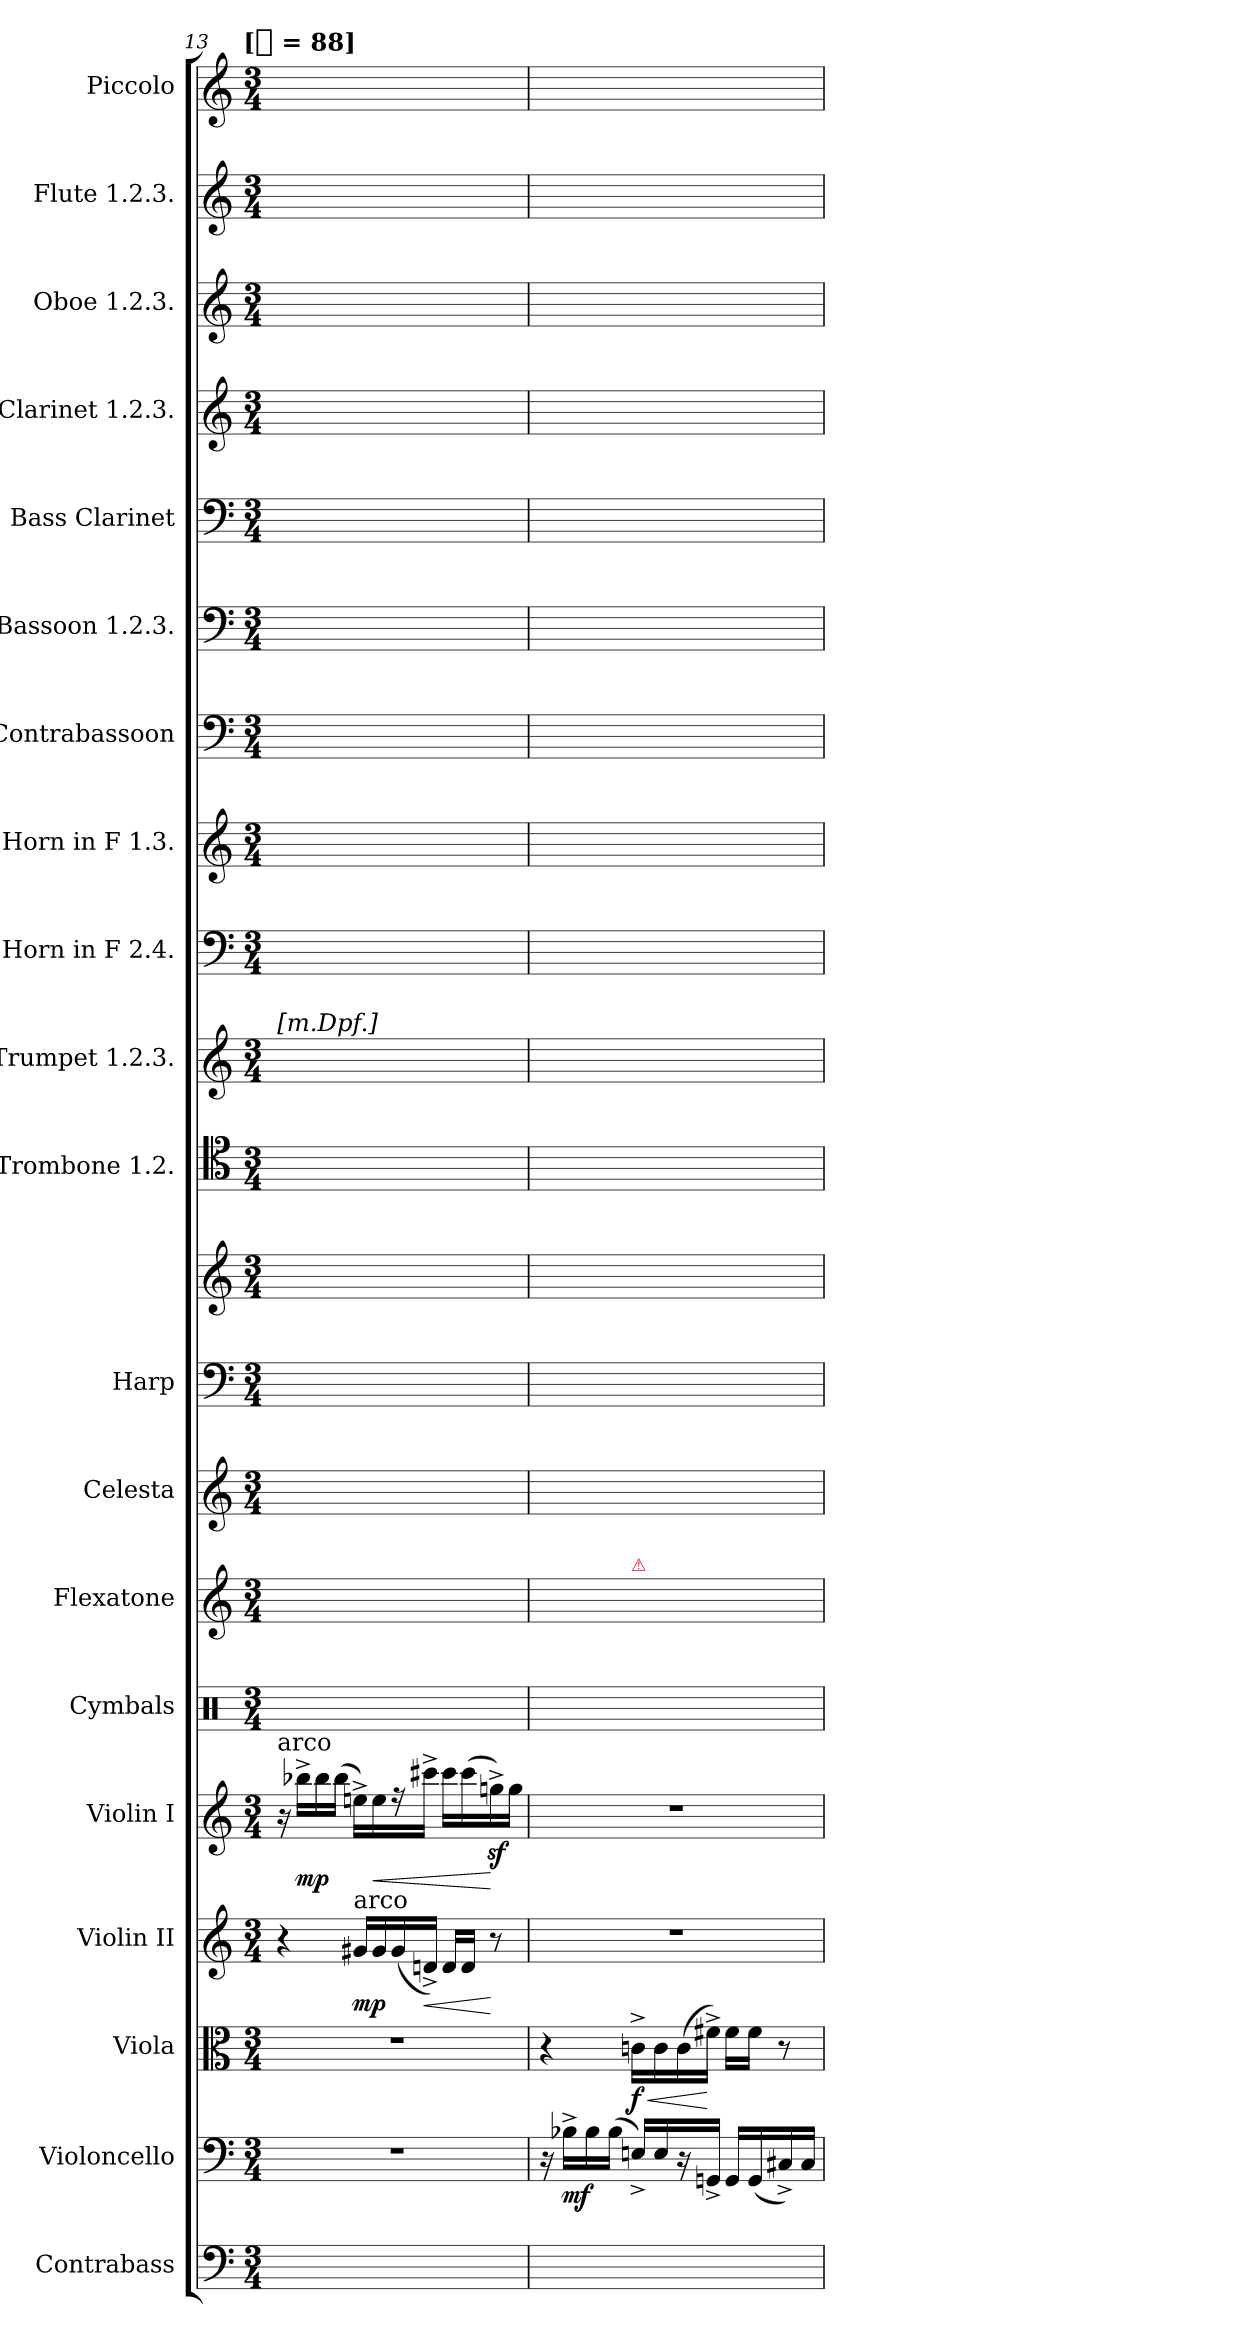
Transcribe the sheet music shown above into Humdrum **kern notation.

**kern	**kern	**dynam	**kern	**dynam	**kern	**dynam	**kern	**dynam	**kern	**kern	**kern	**kern	**kern	**kern	**kern	**kern	**kern	**kern	**kern	**kern	**kern	**kern	**kern	**kern
*part20	*part19	*part19	*part18	*part18	*part17	*part17	*part16	*part16	*part15	*part14	*part13	*part12	*part12	*part11	*part10	*part9	*part8	*part7	*part6	*part5	*part4	*part3	*part2	*part1
*staff21	*staff20	*staff20	*staff19	*staff19	*staff18	*staff18	*staff17	*staff17	*staff16	*staff15	*staff14	*staff13	*staff12	*staff11	*staff10	*staff9	*staff8	*staff7	*staff6	*staff5	*staff4	*staff3	*staff2	*staff1
*I"Contrabass	*I"Violoncello	*	*I"Viola	*	*I"Violin II	*	*I"Violin I	*	*I"Cymbals	*I"Flexatone	*I"Celesta	*I"Harp	*	*I"Trombone 1.2.	*I"Trumpet 1.2.3.	*I"Horn in F 2.4.	*I"Horn in F 1.3.	*I"Contrabassoon	*I"Bassoon 1.2.3.	*I"Bass Clarinet	*I"Clarinet 1.2.3.	*I"Oboe 1.2.3.	*I"Flute 1.2.3.	*I"Piccolo
*I'Cb.	*I'Vc.	*	*I'Vla.	*	*I'Vln. II	*	*I'Vln. I	*	*	*I'Flex.	*I'Cel.	*I'Hp.	*	*I'Tbn.	*I'Tpt.	*I'Hn.	*I'Hn.	*I'Cbsn.	*I'Bsn.	*I'B. Cl.	*I'Cl.	*I'Ob.	*I'Fl.	*I'Picc.
*clefF4	*clefF4	*	*clefC3	*	*clefG2	*	*clefG2	*	*clefX	*clefG2	*clefG2	*clefF4	*clefG2	*clefC4	*clefG2	*clefF4	*clefG2	*clefF4	*clefF4	*clefF4	*clefG2	*clefG2	*clefG2	*clefG2
*ITrd7c12	*	*	*	*	*	*	*	*	*	*	*	*	*	*	*	*	*	*ITrd7c12	*	*	*	*	*	*ITrd-7c-12
*k[]	*k[]	*	*k[]	*	*k[]	*	*k[]	*	*k[]	*k[]	*k[]	*k[]	*k[]	*k[]	*k[]	*k[]	*k[]	*k[]	*k[]	*k[]	*k[]	*k[]	*k[]	*k[]
!!LO:TX:omd:t=[[quarter] = 88]
*M3/4	*M3/4	*	*M3/4	*	*M3/4	*	*M3/4	*	*M3/4	*M3/4	*M3/4	*M3/4	*M3/4	*M3/4	*M3/4	*M3/4	*M3/4	*M3/4	*M3/4	*M3/4	*M3/4	*M3/4	*M3/4	*M3/4
*MM88	*MM88	*	*MM88	*	*MM88	*	*MM88	*	*MM88	*MM88	*MM88	*MM88	*MM88	*MM88	*MM88	*MM88	*MM88	*MM88	*MM88	*MM88	*MM88	*MM88	*MM88	*MM88
=13	=13	=13	=13	=13	=13	=13	=13	=13	=13	=13	=13	=13	=13	=13	=13	=13	=13	=13	=13	=13	=13	=13	=13	=13
!	!	!	!	!	!	!	!	!	!	!	!	!	!	!	!LO:TX:a:t=[m.Dpf.]	!	!	!	!	!	!	!	!	!
!	!	!	!	!	!	!	!LO:TX:a:t=arco	!	!	!	!	!	!	!	!	!	!	!	!	!	!	!	!	!
4%3ryy	4%3r	.	4%3r	.	4r	.	16r	.	4%3ryy	4%3ryy	4%3ryy	8ryy	4%3ryy	4%3ryy	2.ryy	4%3ryy	4.ryy	8.ryy	8.ryy	8.ryy	4ryy	4ryy	4%3ryy	4%3ryy
.	.	.	.	.	.	.	16bb-X^LL	mp	.	.	.	.	.	.	.	.	.	.	.	.	.	.	.	.
.	.	.	.	.	.	.	16bb-	.	.	.	.	16ryy	.	.	.	.	.	.	.	.	.	.	.	.
.	.	.	.	.	.	.	(16bb-JJ	.	.	.	.	16ryy	.	.	.	.	.	16ryy	16ryy	16ryy	.	.	.	.
!	!	!	!	!	!LO:TX:a:t=arco	!	!	!	!	!	!	!	!	!	!	!	!	!	!	!	!	!	!	!
.	.	.	.	.	16g#XLL	mp	16een^LL)	.	.	.	.	8ryy	.	.	.	.	.	8.ryy	8.ryy	8.ryy	4ryy	8.ryy	.	.
!	!	!	!	!	!	!	!	!LO:HP:b	!	!	!	!	!	!	!	!	!	!	!	!	!	!	!	!
.	.	.	.	.	16g#	.	16ee	<	.	.	.	.	.	.	.	.	.	.	.	.	.	.	.	.
.	.	.	.	.	(16g#	.	16r	.	.	.	.	16ryy	.	.	.	.	8ryy	.	.	.	.	.	.	.
!	!	!	!	!	!	!LO:HP:b	!	!	!	!	!	!	!	!	!	!	!	!	!	!	!	!	!	!
.	.	.	.	.	16dn^JJ)	<	16ccc#X^JJ	.	.	.	.	16ryy	.	.	.	.	.	16ryy	16ryy	16ryy	.	16ryy	.	.
.	.	.	.	.	16dLL	.	16ccc#LL	.	.	.	.	8ryy	.	.	.	.	4ryy	4ryy	4ryy	4ryy	8ryy	8ryy	.	.
.	.	.	.	.	16dJJ	.	(16ccc#	.	.	.	.	.	.	.	.	.	.	.	.	.	.	.	.	.
.	.	.	.	.	8r	[	16ggnz^)	[	.	.	.	8ryy	.	.	.	.	.	.	.	.	8ryy	8ryy	.	.
.	.	.	.	.	.	.	16ggJJ	.	.	.	.	.	.	.	.	.	.	.	.	.	.	.	.	.
=14	=14	=14	=14	=14	=14	=14	=14	=14	=14	=14	=14	=14	=14	=14	=14	=14	=14	=14	=14	=14	=14	=14	=14	=14
4ryy	16r	.	4r	.	4%3r	.	4%3r	.	4%3ryy	32ryy	4%3ryy	4%3ryy	4%3ryy	2.ryy	2.ryy	4%3ryy	8ryy	4%3ryy	4%3ryy	4%3ryy	4%3ryy	4%3ryy	8.ryy	4%3ryy
.	.	.	.	.	.	.	.	.	.	32ryy	.	.	.	.	.	.	.	.	.	.	.	.	.	.
.	16B-X^LL	mf	.	.	.	.	.	.	.	32ryy	.	.	.	.	.	.	.	.	.	.	.	.	.	.
.	.	.	.	.	.	.	.	.	.	32ryy	.	.	.	.	.	.	.	.	.	.	.	.	.	.
.	16B-	.	.	.	.	.	.	.	.	32ryy	.	.	.	.	.	.	4ryy	.	.	.	.	.	.	.
.	.	.	.	.	.	.	.	.	.	32ryy	.	.	.	.	.	.	.	.	.	.	.	.	.	.
.	(16B-JJ	.	.	.	.	.	.	.	.	32ryy	.	.	.	.	.	.	.	.	.	.	.	.	16ryy	.
.	.	.	.	.	.	.	.	.	.	32ryy	.	.	.	.	.	.	.	.	.	.	.	.	.	.
!	!	!	!	!	!	!	!	!	!	!LO:TX:a:color=crimson:t=⚠	!	!	!	!	!	!	!	!	!	!	!	!	!	!
!	!	!	!	!LO:HP:b	!	!	!	!	!	!	!	!	!	!	!	!	!	!	!	!	!	!	!	!
4ryy	16En^LL)	.	16cn^LL	< f	.	.	.	.	.	32ryy	.	.	.	.	.	.	.	.	.	.	.	.	8.ryy	.
.	.	.	.	.	.	.	.	.	.	32ryy	.	.	.	.	.	.	.	.	.	.	.	.	.	.
.	16E	.	16c	.	.	.	.	.	.	32ryy	.	.	.	.	.	.	.	.	.	.	.	.	.	.
.	.	.	.	.	.	.	.	.	.	32ryy	.	.	.	.	.	.	.	.	.	.	.	.	.	.
.	16r	.	(16c	.	.	.	.	.	.	32ryy	.	.	.	.	.	.	8ryy	.	.	.	.	.	.	.
.	.	.	.	.	.	.	.	.	.	32ryy	.	.	.	.	.	.	.	.	.	.	.	.	.	.
.	16GGn^JJ	.	16f#X^JJ)	[	.	.	.	.	.	16ryy	.	.	.	.	.	.	.	.	.	.	.	.	16ryy	.
8ryy	16GGLL	.	16f#LL	.	.	.	.	.	.	32ryy	.	.	.	.	.	.	4ryy	.	.	.	.	.	4ryy	.
.	.	.	.	.	.	.	.	.	.	32ryy	.	.	.	.	.	.	.	.	.	.	.	.	.	.
.	(16GG	.	16f#JJ	.	.	.	.	.	.	32ryy	.	.	.	.	.	.	.	.	.	.	.	.	.	.
.	.	.	.	.	.	.	.	.	.	32ryy	.	.	.	.	.	.	.	.	.	.	.	.	.	.
8ryy	16C#X^)	.	8r	.	.	.	.	.	.	32ryy	.	.	.	.	.	.	.	.	.	.	.	.	.	.
.	.	.	.	.	.	.	.	.	.	32ryy	.	.	.	.	.	.	.	.	.	.	.	.	.	.
.	16C#JJ	.	.	.	.	.	.	.	.	32ryy	.	.	.	.	.	.	.	.	.	.	.	.	.	.
.	.	.	.	.	.	.	.	.	.	32ryy	.	.	.	.	.	.	.	.	.	.	.	.	.	.
=	=	=	=	=	=	=	=	=	=	=	=	=	=	=	=	=	=	=	=	=	=	=	=	=
*-	*-	*-	*-	*-	*-	*-	*-	*-	*-	*-	*-	*-	*-	*-	*-	*-	*-	*-	*-	*-	*-	*-	*-	*-
